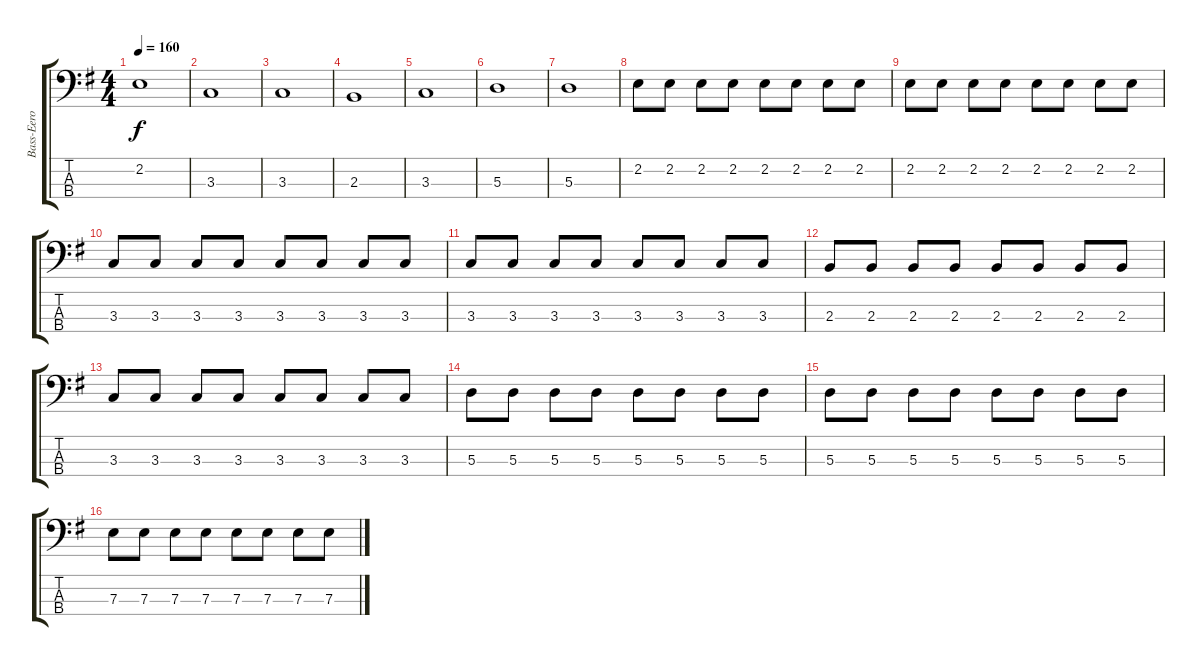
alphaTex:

\track ("Bass-Eero" "Bass-Eero") {instrument electricbasspick}
\staff {score tabs}
\tuning (G2 D2 A1 E1) {hide}
\ts (4 4)
\tempo 160
\clef f4
\ks g
2.2{t}.1{dy f} |
3.3.1 |
3.3.1 |
2.3.1 |
3.3.1 |
5.3.1 |
5.3.1 |
2.2.8 2.2.8 2.2.8 2.2.8 2.2.8 2.2.8 2.2.8 2.2.8 |
2.2.8 2.2.8 2.2.8 2.2.8 2.2.8 2.2.8 2.2.8 2.2.8 |
3.3.8 3.3.8 3.3.8 3.3.8 3.3.8 3.3.8 3.3.8 3.3.8 |
3.3.8 3.3.8 3.3.8 3.3.8 3.3.8 3.3.8 3.3.8 3.3.8 |
2.3.8 2.3.8 2.3.8 2.3.8 2.3.8 2.3.8 2.3.8 2.3.8 |
3.3.8 3.3.8 3.3.8 3.3.8 3.3.8 3.3.8 3.3.8 3.3.8 |
5.3.8 5.3.8 5.3.8 5.3.8 5.3.8 5.3.8 5.3.8 5.3.8 |
5.3.8 5.3.8 5.3.8 5.3.8 5.3.8 5.3.8 5.3.8 5.3.8 |
7.3.8 7.3.8 7.3.8 7.3.8 7.3.8 7.3.8 7.3.8 7.3.8
